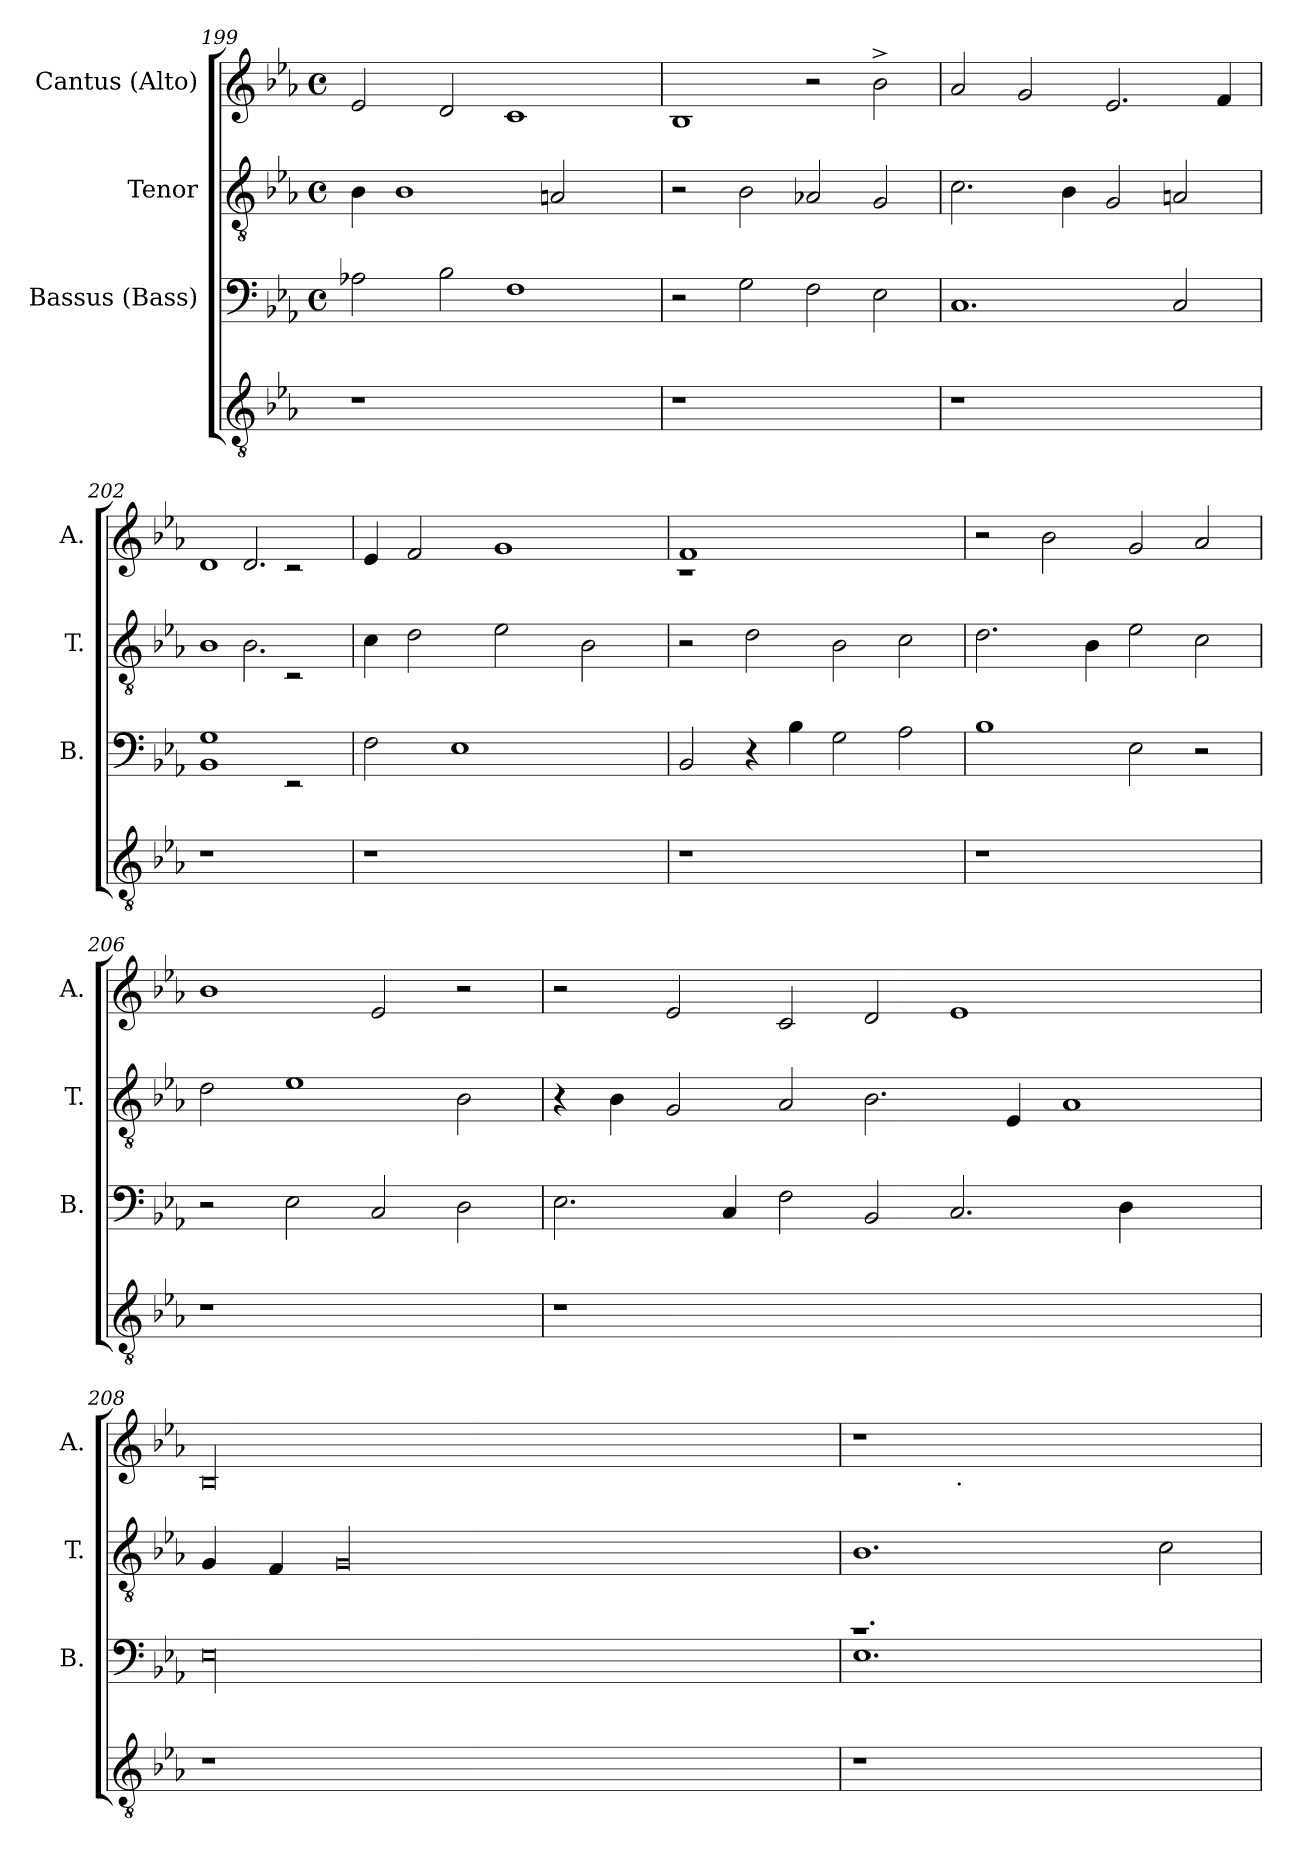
**kern	**kern	**kern	**kern
*part4	*part3	*part2	*part1
*staff4	*staff3	*staff2	*staff1
*	*I"Bassus (Bass)	*I"Tenor	*I"Cantus (Alto)
*	*I'B.	*I'T.	*I'A.
*clefGv2	*clefF4	*clefGv2	*clefG2
*k[b-e-a-]	*k[b-e-a-]	*k[b-e-a-]	*k[b-e-a-]
*E-:	*E-:	*E-:	*E-:
*	*M4/4	*M4/4	*M4/4
*	*met(c)	*met(c)	*met(c)
=199	=199	=199	=199
1r	2A-X\	4B-\	2e-/
.	.	1B-	.
.	2B-\	.	2d/
1ryy	1F	.	1c
.	.	2An/	.
.	.	4ryy	.
!!LO:PB:g=z
=200	=200	=200	=200
1r	2r	2r	1B-
.	2G\	2B-\	.
1ryy	2F\	2A-X/	2r
.	2E-\	2G/	2b-^>\
=201	=201	=201	=201
1r	1.C	2.c\	2a-/
.	.	.	2g/
.	.	4B-\	.
1ryy	.	2G/	2.e-/
.	2C/	2An/	.
.	.	.	4f/
=202	=202	=202	=202
*	*^	*^	*^
*	*	*	*	*^	*	*^
1r	1BB- 1G	2ryy	1B-	2ryy	4ryy	1d	2ryy	4ryy
.	.	.	.	.	2.B-\	.	.	2.d/
.	.	2rEE	.	2rC	.	.	2rc	.
*	*v	*v	*	*	*	*v	*v	*v
*	*	*v	*v	*v	*
=203	=203	=203	=203
1r	2F\	4c\	4e-/
.	.	2d\	2f/
.	1E-	.	.
.	.	2e-\	1g
2.ryy	.	.	.
.	.	2B-\	.
.	4ryy	.	.
=204	=204	=204	=204
*	*	*	*^
!	!	!	!	!LO:N:vis=1
1r	2BB-/	2r	1f	0rc
.	4r	2d\	.	.
.	4B-\	.	.	.
1ryy	2G\	2B-\	1ryy	.
.	2A-\	2c\	.	.
*	*	*	*v	*v
!!LO:LB:g=z
=205	=205	=205	=205
1r	1B-	2.d\	2r
.	.	.	2b-\
.	.	4B-\	.
1ryy	2E-\	2e-\	2g/
.	2r	2c\	2a-/
=206	=206	=206	=206
1r	2r	2d\	1b-
.	2E-\	1e-	.
1ryy	2C/	.	2e-/
.	2D\	2B-\	2r
=207	=207	=207	=207
1r	2.E-\	4r	2r
.	.	4B-\	.
.	.	2G/	2e-/
.	4C/	.	.
0ryy	2F\	2A-/	2c/
.	2BB-/	2.B-\	2d/
.	2.C/	.	1e-
.	.	4E-/	.
.	.	1A-	.
.	4D\	.	.
2ryy	2ryy	.	2ryy
=208	=208	=208	=208
1r	00E-	4G/	00B-
.	.	4F/	.
.	.	00G	.
2%7ryy	.	.	.
.	2ryy	.	2ryy
!!LO:LB:g=z
=209	=209	=209	=209
!	!LO:N:vis=1	!	!
*	*^	*	*^
1r	1.rc	1.E-	1.B-	1r	2ryy
!	!	!	!	!	!LO:TX:b:t=.
.	.	.	.	.	1.ryy
1ryy	.	.	.	1ryy	.
.	2ryy	2ryy	2c\	.	.
*	*v	*v	*	*v	*v
=	=	=	=
*-	*-	*-	*-
